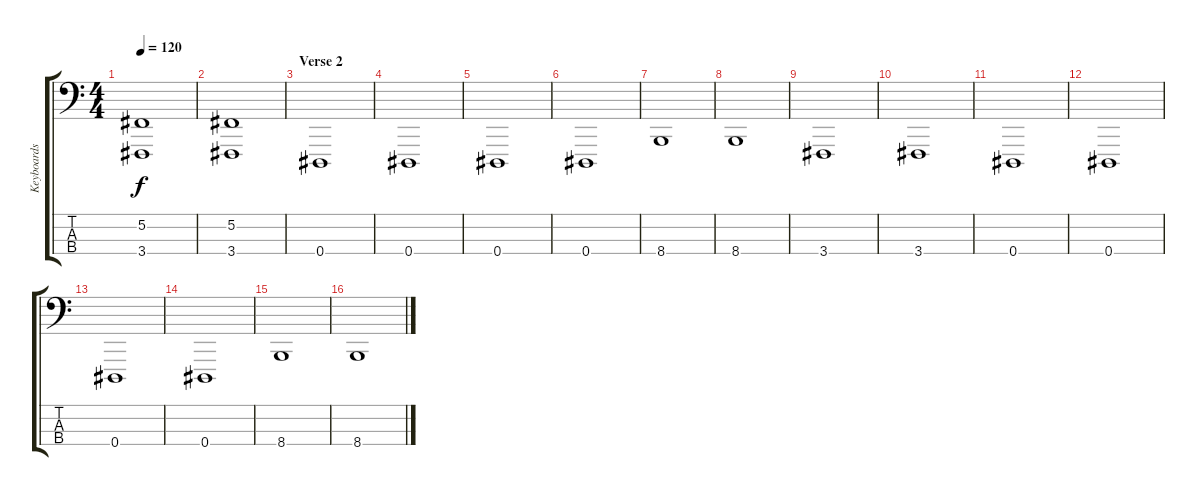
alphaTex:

\track ("Keyboards" "Keyboards") {instrument stringensemble1}
\staff {score tabs}
\tuning (Gb2 Db2 Ab1 Eb1) {hide}
\ts (4 4)
\tempo 120
\clef f4
\ks c
(5.2 3.4).1{dy f} |
(5.2 3.4).1 |
\section ("" "Verse 2")
0.4.1 |
0.4.1 |
0.4.1 |
0.4.1 |
8.4.1 |
8.4.1 |
3.4.1 |
3.4.1 |
0.4.1 |
0.4.1 |
0.4.1 |
0.4.1 |
8.4.1 |
8.4.1
